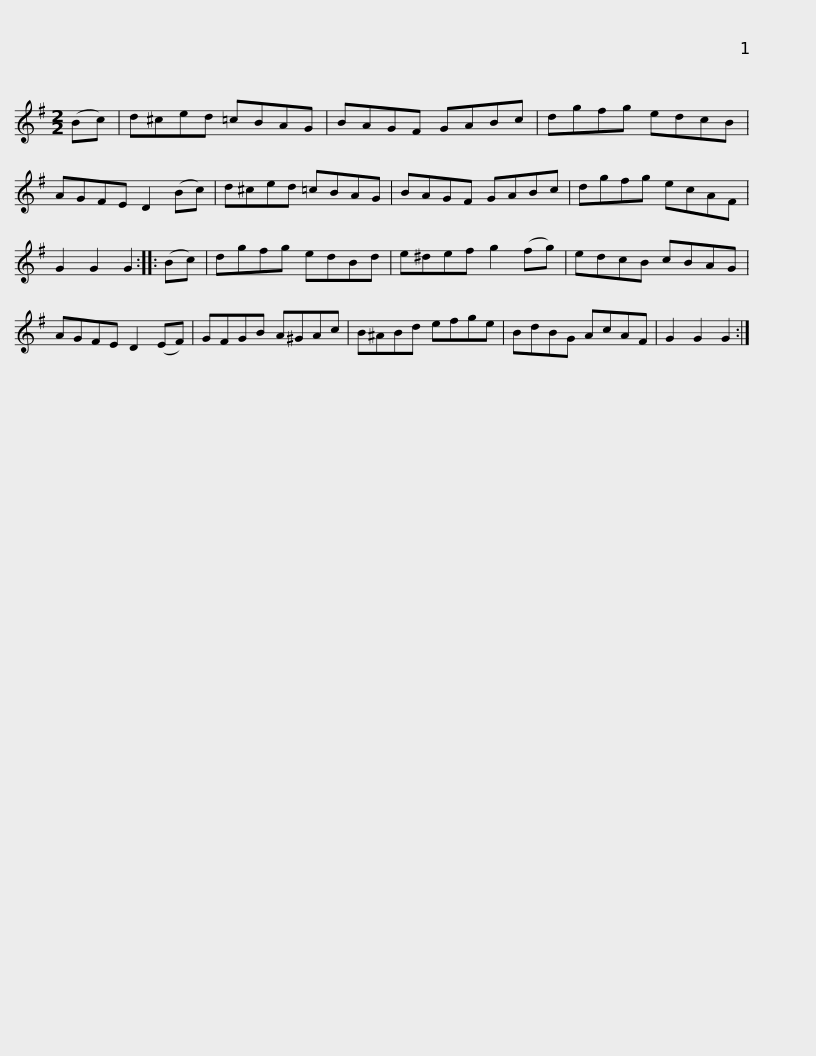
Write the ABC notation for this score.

X:1
L:1/8
M:2/2
I:linebreak $
K:G
V:1 treble
V:1
 (Bc) | d^ced =cBAG | BAGF GABc | dgfg edcB | AGFE D2 (Bc) | %5
 d^ced =cBAG |$ BAGF GABc | dgfg ecAF | G2 G2 G2 :: (Bc) | %10
 dgfg edBd | e^def g2 (fg) |$ edcB cBAG | AGFE D2 (EF) | GFGB A^GAc | %15
 B^ABd efge | BdBG AcAF | G2 G2 G2 :| %18
